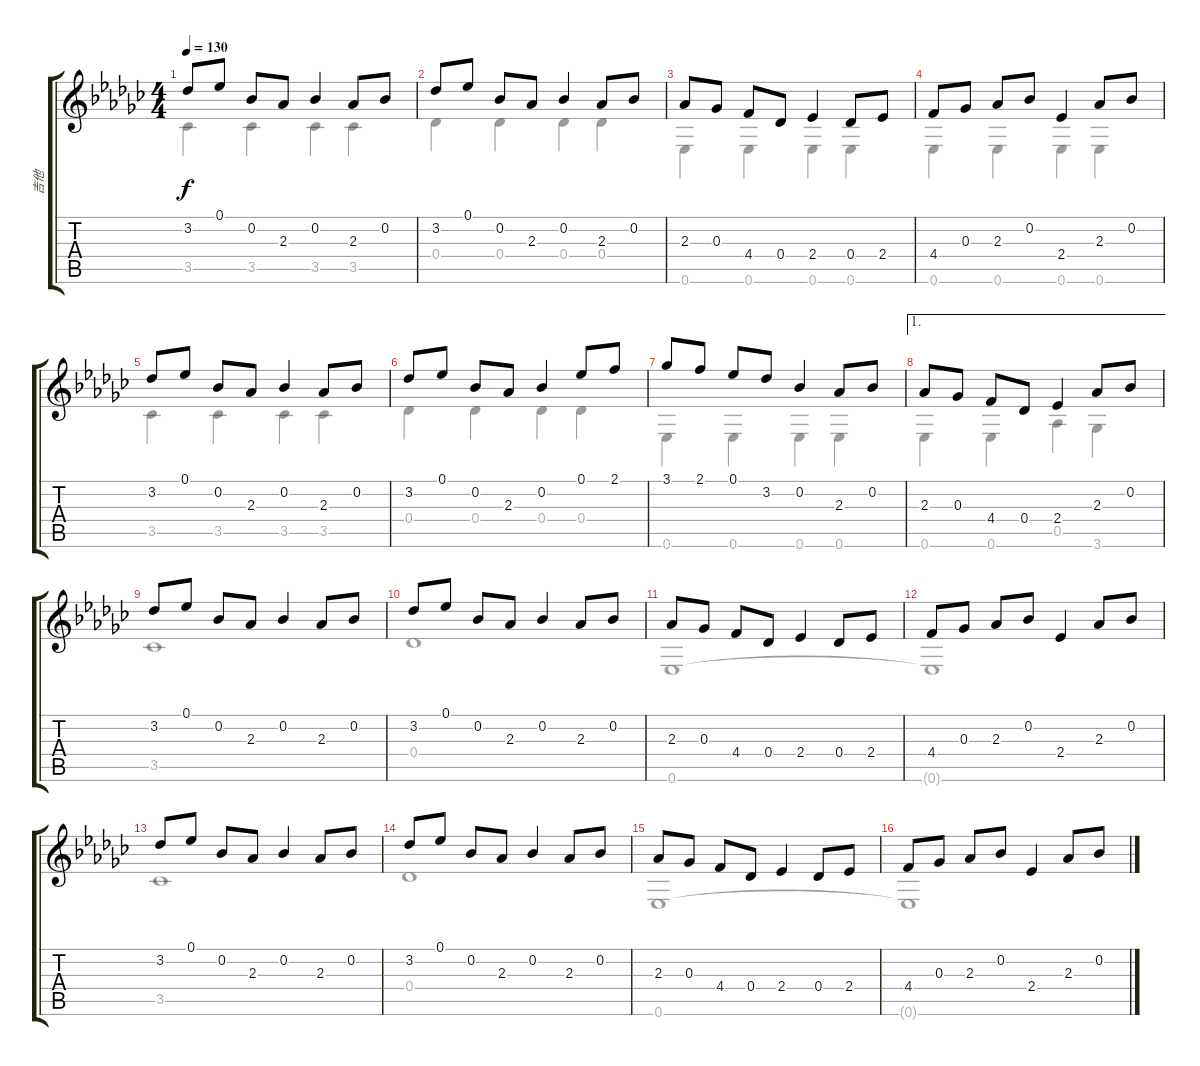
\track ("吉他" "吉他") {instrument acousticguitarnylon}
\staff {score tabs}
\tuning (Eb4 Bb3 Gb3 Db3 Ab2 Eb2) {hide}
\voice
\ts (4 4)
\tempo 130
\clef g2
\ks gb
3.2.8{dy f} 0.1.8 0.2.8 2.3.8 0.2.4 2.3.8 0.2.8 |
3.2.8 0.1.8 0.2.8 2.3.8 0.2.4 2.3.8 0.2.8 |
2.3.8 0.3.8 4.4.8 0.4.8 2.4.4 0.4.8 2.4.8 |
4.4.8 0.3.8 2.3.8 0.2.8 2.4.4 2.3.8 0.2.8 |
3.2.8 0.1.8 0.2.8 2.3.8 0.2.4 2.3.8 0.2.8 |
3.2.8 0.1.8 0.2.8 2.3.8 0.2.4 0.1.8 2.1.8 |
3.1.8 2.1.8 0.1.8 3.2.8 0.2.4 2.3.8 0.2.8 |
\ae 1
2.3.8 0.3.8 4.4.8 0.4.8 2.4.4 2.3.8 0.2.8 |
3.2.8 0.1.8 0.2.8 2.3.8 0.2.4 2.3.8 0.2.8 |
3.2.8 0.1.8 0.2.8 2.3.8 0.2.4 2.3.8 0.2.8 |
2.3.8 0.3.8 4.4.8 0.4.8 2.4.4 0.4.8 2.4.8 |
4.4.8 0.3.8 2.3.8 0.2.8 2.4.4 2.3.8 0.2.8 |
3.2.8 0.1.8 0.2.8 2.3.8 0.2.4 2.3.8 0.2.8 |
3.2.8 0.1.8 0.2.8 2.3.8 0.2.4 2.3.8 0.2.8 |
2.3.8 0.3.8 4.4.8 0.4.8 2.4.4 0.4.8 2.4.8 |
4.4.8 0.3.8 2.3.8 0.2.8 2.4.4 2.3.8 0.2.8
\voice
\clef g2
\ottava regular
\simile none
\ks gb
3.5.4{dy f} 3.5.4 3.5.4 3.5.4 |
0.4.4 0.4.4 0.4.4 0.4.4 |
0.6.4 0.6.4 0.6.4 0.6.4 |
0.6.4 0.6.4 0.6.4 0.6.4 |
3.5.4 3.5.4 3.5.4 3.5.4 |
0.4.4 0.4.4 0.4.4 0.4.4 |
0.6.4 0.6.4 0.6.4 0.6.4 |
0.6.4 0.6.4 0.5.4 3.6.4 |
3.5.1 |
0.4.1 |
0.6.1 |
0.6{t}.1 |
3.5.1 |
0.4.1 |
0.6.1 |
0.6{t}.1
